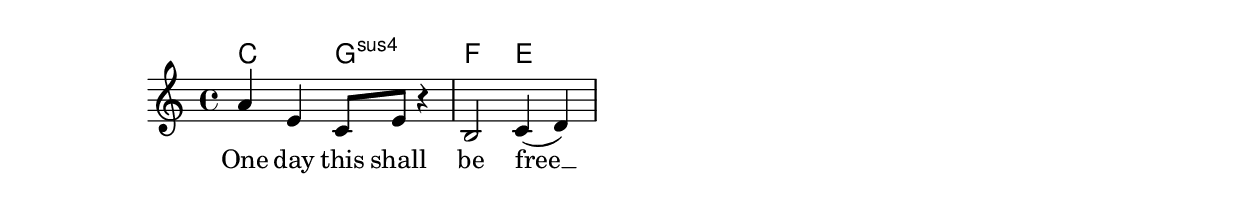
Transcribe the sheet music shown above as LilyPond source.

%% Do not edit this file; it is auto-generated from LSR http://lsr.dsi.unimi.it
%% This file is in the public domain.
\version "2.11.49"

\header {
  lsrtags = "chords"

  texidoc = "
When put together, chord names, a melody, and lyrics form a lead sheet:

"
  doctitle = "Simple lead sheet"
} % begin verbatim
<<
  \chords { c2 g:sus4 f e }
  \relative c'' {
    a4 e c8 e r4
    b2 c4( d)
  }
  \addlyrics { One day this shall be free __ }
>>
